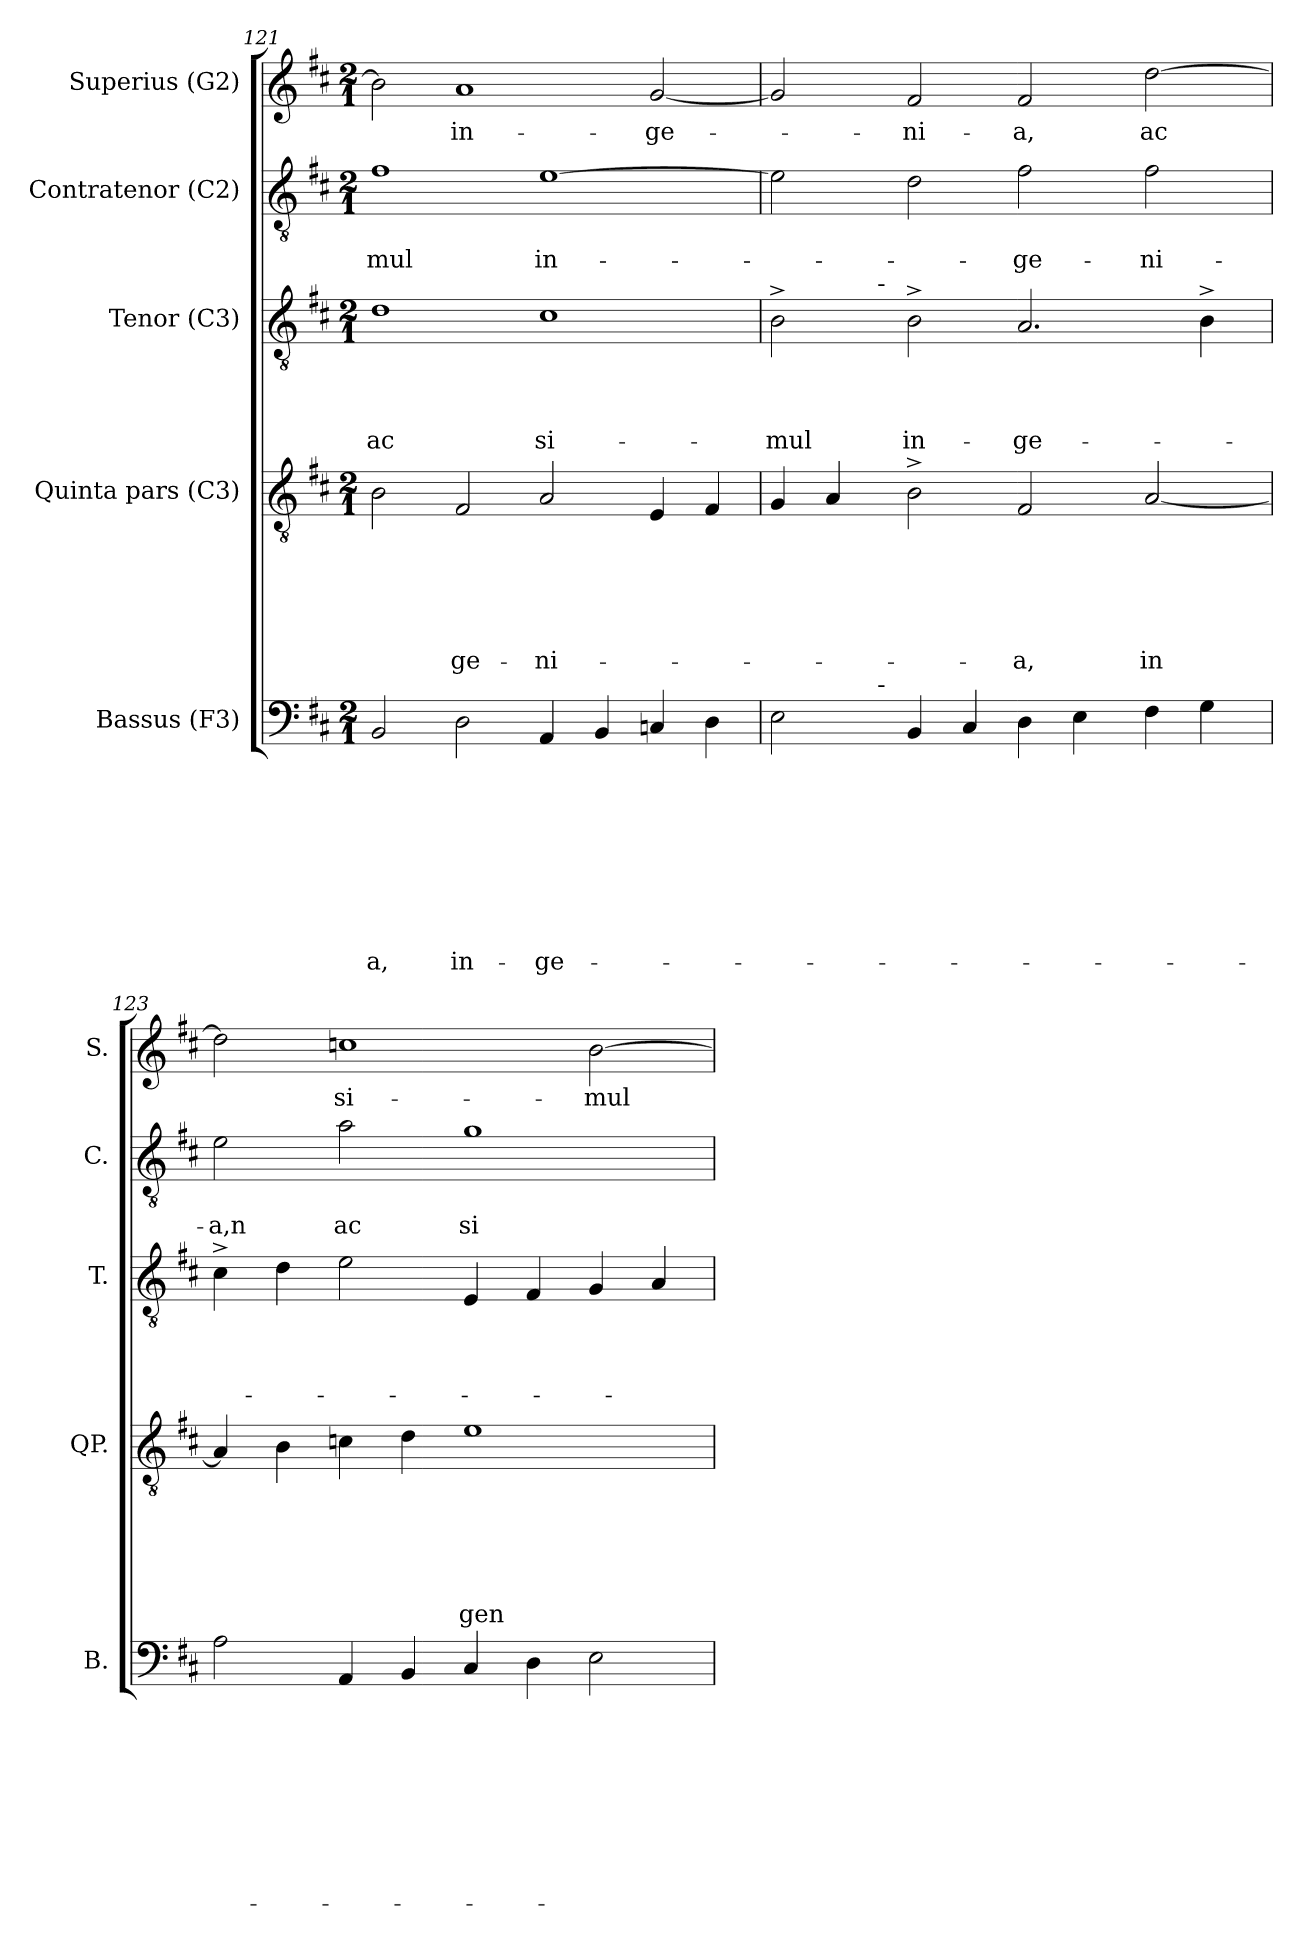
**kern	**text	**text	**text	**text	**text	**text	**text	**text	**text	**kern	**text	**text	**text	**text	**text	**text	**kern	**text	**text	**text	**text	**kern	**text	**text	**kern	**text
*part5	*part5	*part5	*part5	*part5	*part5	*part5	*part5	*part5	*part5	*part4	*part4	*part4	*part4	*part4	*part4	*part4	*part3	*part3	*part3	*part3	*part3	*part2	*part2	*part2	*part1	*part1
*staff5	*staff5	*staff5	*staff5	*staff5	*staff5	*staff5	*staff5	*staff5	*staff5	*staff4	*staff4	*staff4	*staff4	*staff4	*staff4	*staff4	*staff3	*staff3	*staff3	*staff3	*staff3	*staff2	*staff2	*staff2	*staff1	*staff1
*I"Bassus (F3)	*	*	*	*	*	*	*	*	*	*I"Quinta pars (C3)	*	*	*	*	*	*	*I"Tenor (C3)	*	*	*	*	*I"Contratenor (C2)	*	*	*I"Superius (G2)	*
*I'B.	*	*	*	*	*	*	*	*	*	*I'QP.	*	*	*	*	*	*	*I'T.	*	*	*	*	*I'C.	*	*	*I'S.	*
*clefF4	*	*	*	*	*	*	*	*	*	*clefGv2	*	*	*	*	*	*	*clefGv2	*	*	*	*	*clefGv2	*	*	*clefG2	*
*k[f#c#]	*	*	*	*	*	*	*	*	*	*k[f#c#]	*	*	*	*	*	*	*k[f#c#]	*	*	*	*	*k[f#c#]	*	*	*k[f#c#]	*
*D:	*	*	*	*	*	*	*	*	*	*D:	*	*	*	*	*	*	*D:	*	*	*	*	*D:	*	*	*D:	*
*M2/1	*	*	*	*	*	*	*	*	*	*M2/1	*	*	*	*	*	*	*M2/1	*	*	*	*	*M2/1	*	*	*M2/1	*
=121	=121	=121	=121	=121	=121	=121	=121	=121	=121	=121	=121	=121	=121	=121	=121	=121	=121	=121	=121	=121	=121	=121	=121	=121	=121	=121
!	!	!	!	!	!	!	!	!	!LO:LY:b	!	!	!	!	!	!	!	!	!	!	!	!LO:LY:b	!	!	!LO:LY:b	!	!
2BB/	.	.	.	.	.	.	.	.	-a,	2B\	.	.	.	.	.	.	1d	.	.	.	ac	1f#	.	-mul	2b\]	.
!	!	!	!	!	!	!	!	!	!LO:LY:b	!	!	!	!	!	!	!LO:LY:b	!	!	!	!	!	!	!	!	!	!LO:LY:b
2D\	.	.	.	.	.	.	.	.	in-	2F#/	.	.	.	.	.	-ge-	.	.	.	.	.	.	.	.	1a	in-
!	!	!	!	!	!	!	!	!	!LO:LY:b	!	!	!	!	!	!	!LO:LY:b	!	!	!	!	!LO:LY:b	!	!	!LO:LY:b	!	!
4AA/	.	.	.	.	.	.	.	.	-ge-	2A/	.	.	.	.	.	-ni-	1c#	.	.	.	si-	[>1e	.	in-	.	.
4BB/	.	.	.	.	.	.	.	.	.	.	.	.	.	.	.	.	.	.	.	.	.	.	.	.	.	.
!	!	!	!	!	!	!	!	!	!	!	!	!	!	!	!	!	!	!	!	!	!	!	!	!	!	!LO:LY:b
4C/	.	.	.	.	.	.	.	.	.	4E/	.	.	.	.	.	.	.	.	.	.	.	.	.	.	[>2g/	-ge-
4D\	.	.	.	.	.	.	.	.	.	4F#/	.	.	.	.	.	.	.	.	.	.	.	.	.	.	.	.
!!LO:PB:g=z
=122	=122	=122	=122	=122	=122	=122	=122	=122	=122	=122	=122	=122	=122	=122	=122	=122	=122	=122	=122	=122	=122	=122	=122	=122	=122	=122
!	!	!	!	!	!	!	!	!	!	!	!	!	!	!	!	!	!	!	!	!	!LO:LY:b	!	!	!	!	!
*^	*	*	*	*	*	*	*	*	*	*	*	*	*	*	*	*	*^	*	*	*	*	*	*	*	*	*
2E\	4ryy	.	.	.	.	.	.	.	.	.	4G/	.	.	.	.	.	.	2B^>\	4ryy	.	.	.	-mul	2e\]	.	.	2g/]	.
.	8ryy	.	.	.	.	.	.	.	.	.	4A/	.	.	.	.	.	.	.	8ryy	.	.	.	.	.	.	.	.	.
.	32ryy	.	.	.	.	.	.	.	.	.	.	.	.	.	.	.	.	.	32ryy	.	.	.	.	.	.	.	.	.
!	!	!	!	!	!	!	!	!	!	!	!	!	!	!	!	!	!	!	!LO:TX:a:t=-	!	!	!	!	!	!	!	!	!
!	!LO:TX:a:t=-	!	!	!	!	!	!	!	!	!	!	!	!	!	!	!	!	!	!	!	!	!	!	!	!	!	!	!
.	1ryy	.	.	.	.	.	.	.	.	.	.	.	.	.	.	.	.	.	1ryy	.	.	.	.	.	.	.	.	.
!	!	!	!	!	!	!	!	!	!	!	!	!	!	!	!	!	!	!	!	!	!	!	!LO:LY:b	!	!	!	!	!LO:LY:b
4BB/	.	.	.	.	.	.	.	.	.	.	2B^>\	.	.	.	.	.	.	2B^>\	.	.	.	.	in-	2d\	.	.	2f#/	-ni-
4C#/	.	.	.	.	.	.	.	.	.	.	.	.	.	.	.	.	.	.	.	.	.	.	.	.	.	.	.	.
!	!	!	!	!	!	!	!	!	!	!	!	!	!	!	!	!	!LO:LY:b	!	!	!	!	!	!LO:LY:b	!	!	!LO:LY:b	!	!LO:LY:b
4D\	.	.	.	.	.	.	.	.	.	.	2F#/	.	.	.	.	.	-a,	2.A/	.	.	.	.	-ge-	2f#\	.	-ge-	2f#/	-a,
4E\	.	.	.	.	.	.	.	.	.	.	.	.	.	.	.	.	.	.	.	.	.	.	.	.	.	.	.	.
.	2ryy	.	.	.	.	.	.	.	.	.	.	.	.	.	.	.	.	.	2ryy	.	.	.	.	.	.	.	.	.
!	!	!	!	!	!	!	!	!	!	!	!	!	!	!	!	!	!LO:LY:b	!	!	!	!	!	!	!	!	!LO:LY:b	!	!LO:LY:b
4F#\	.	.	.	.	.	.	.	.	.	.	[<2A/	.	.	.	.	.	in	.	.	.	.	.	.	2f#\	.	-ni-	[>2dd\	ac
4G\	.	.	.	.	.	.	.	.	.	.	.	.	.	.	.	.	.	4B^>\	.	.	.	.	.	.	.	.	.	.
.	16.ryy	.	.	.	.	.	.	.	.	.	.	.	.	.	.	.	.	.	16.ryy	.	.	.	.	.	.	.	.	.
=123	=123	=123	=123	=123	=123	=123	=123	=123	=123	=123	=123	=123	=123	=123	=123	=123	=123	=123	=123	=123	=123	=123	=123	=123	=123	=123	=123	=123
!	!	!	!	!	!	!	!	!	!	!	!	!	!	!	!	!	!	!	!	!	!	!	!	!	!	!LO:LY:b	!	!
*v	*v	*	*	*	*	*	*	*	*	*	*	*	*	*	*	*	*	*v	*v	*	*	*	*	*	*	*	*	*
2A\	.	.	.	.	.	.	.	.	.	4A/]	.	.	.	.	.	.	4c#^>\	.	.	.	.	2e\	.	-a,n	2dd\]	.
.	.	.	.	.	.	.	.	.	.	4B\	.	.	.	.	.	.	4d\	.	.	.	.	.	.	.	.	.
!	!	!	!	!	!	!	!	!	!	!	!	!	!	!	!	!	!	!	!	!	!	!	!	!LO:LY:b	!	!LO:LY:b
4AA/	.	.	.	.	.	.	.	.	.	4c\	.	.	.	.	.	.	2e\	.	.	.	.	2a\	.	ac	1cc	si-
4BB/	.	.	.	.	.	.	.	.	.	4d\	.	.	.	.	.	.	.	.	.	.	.	.	.	.	.	.
!	!	!	!	!	!	!	!	!	!	!	!	!	!	!	!	!LO:LY:b:rj	!	!	!	!	!	!	!	!LO:LY:b	!	!
4C#/	.	.	.	.	.	.	.	.	.	1e	.	.	.	.	.	gen-	4E/	.	.	.	.	1g	.	si-	.	.
4D\	.	.	.	.	.	.	.	.	.	.	.	.	.	.	.	.	4F#/	.	.	.	.	.	.	.	.	.
!	!	!	!	!	!	!	!	!	!	!	!	!	!	!	!	!	!	!	!	!	!	!	!	!	!	!LO:LY:b
2E\	.	.	.	.	.	.	.	.	.	.	.	.	.	.	.	.	4G/	.	.	.	.	.	.	.	[>2b\	-mul
.	.	.	.	.	.	.	.	.	.	.	.	.	.	.	.	.	4A/	.	.	.	.	.	.	.	.	.
=	=	=	=	=	=	=	=	=	=	=	=	=	=	=	=	=	=	=	=	=	=	=	=	=	=	=
*-	*-	*-	*-	*-	*-	*-	*-	*-	*-	*-	*-	*-	*-	*-	*-	*-	*-	*-	*-	*-	*-	*-	*-	*-	*-	*-
